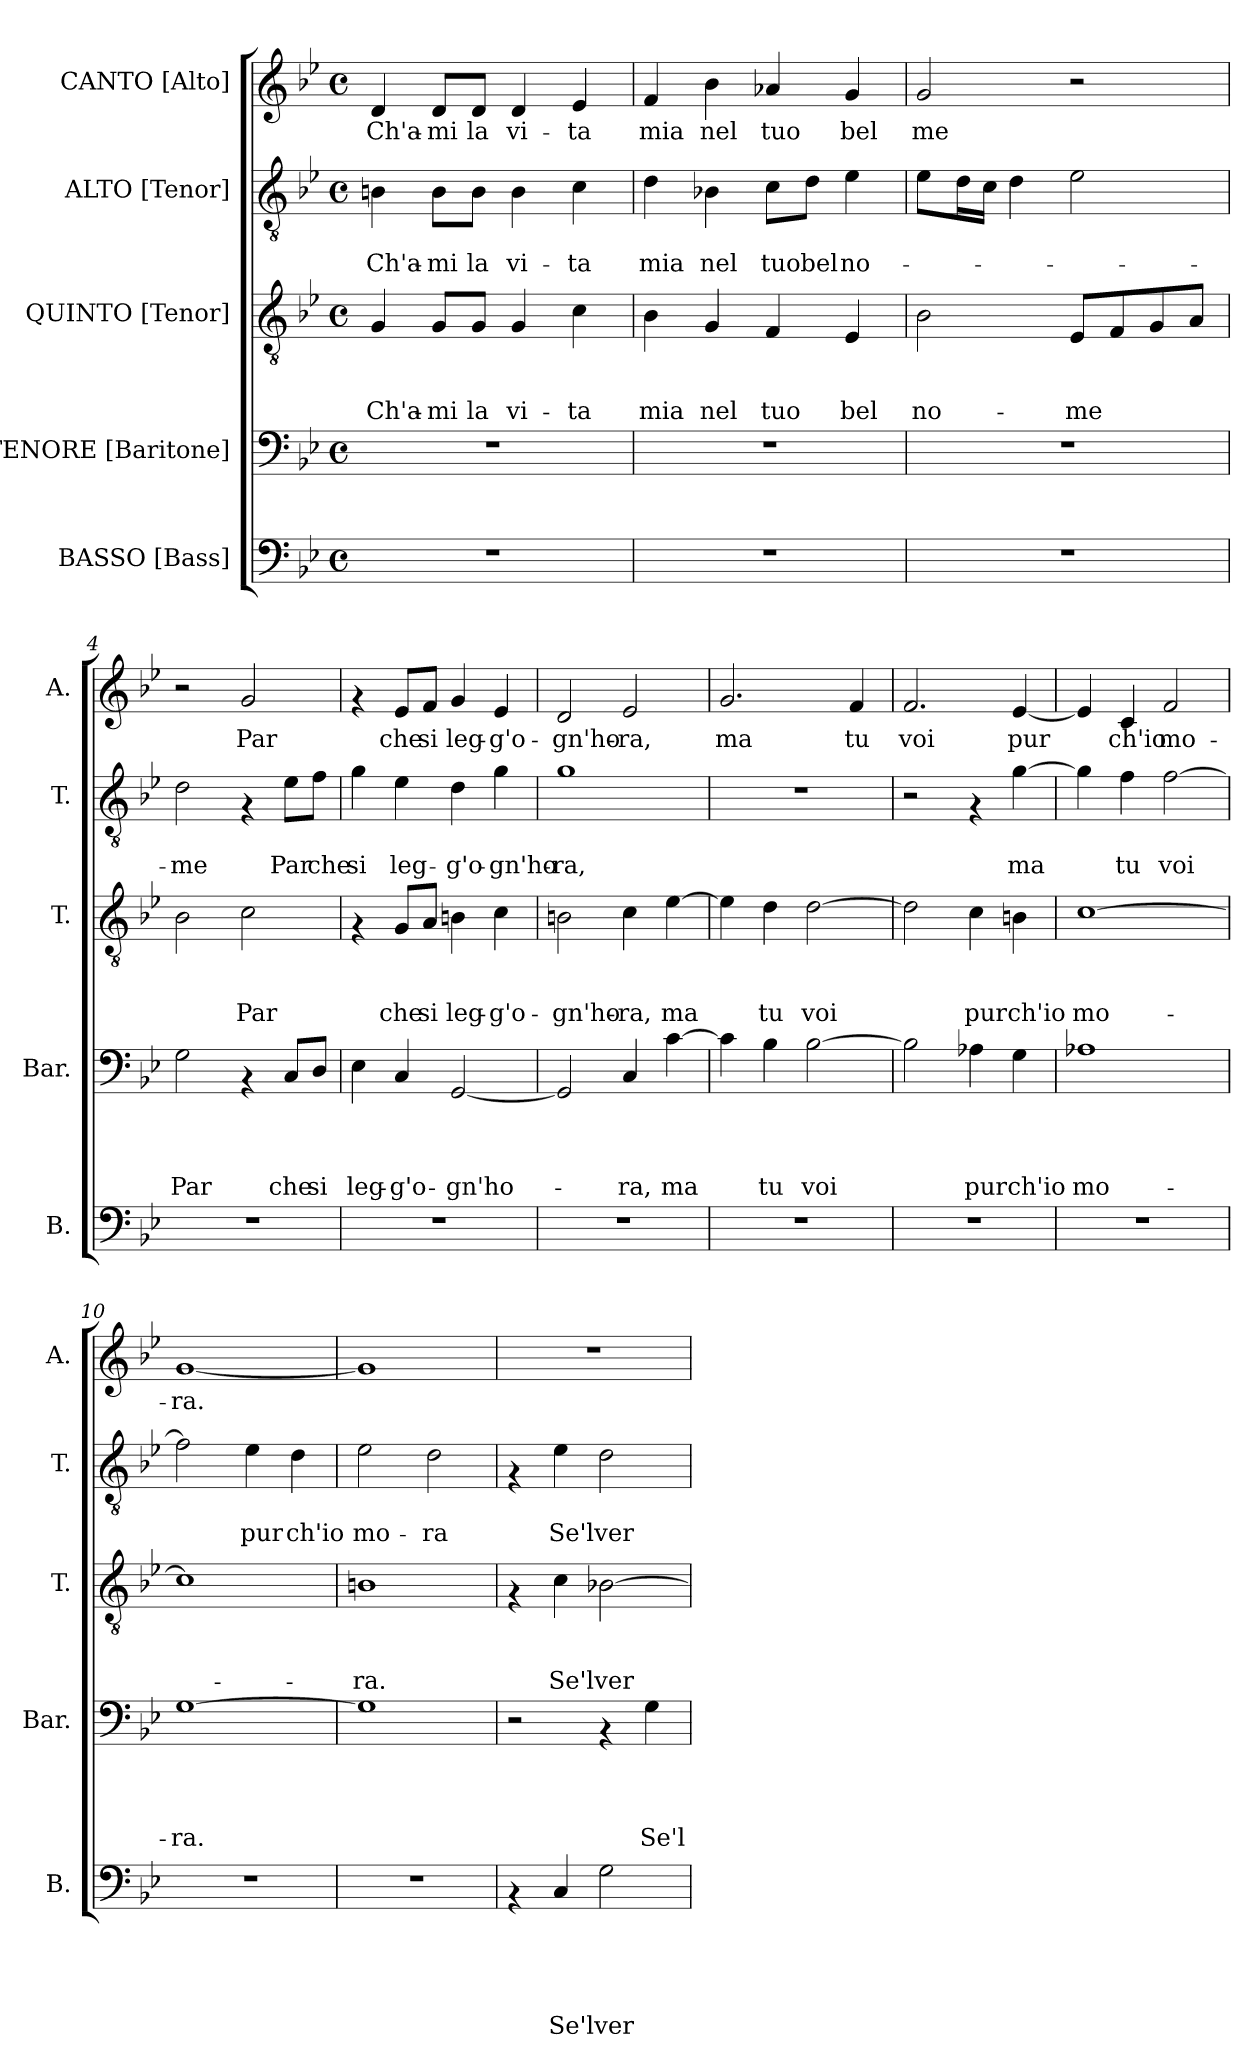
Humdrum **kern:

**kern	**text	**text	**text	**text	**text	**kern	**text	**text	**text	**text	**kern	**text	**text	**text	**kern	**text	**text	**kern	**text
*part5	*part5	*part5	*part5	*part5	*part5	*part4	*part4	*part4	*part4	*part4	*part3	*part3	*part3	*part3	*part2	*part2	*part2	*part1	*part1
*staff5	*staff5	*staff5	*staff5	*staff5	*staff5	*staff4	*staff4	*staff4	*staff4	*staff4	*staff3	*staff3	*staff3	*staff3	*staff2	*staff2	*staff2	*staff1	*staff1
*I"BASSO [Bass]	*	*	*	*	*	*I"TENORE [Baritone]	*	*	*	*	*I"QUINTO [Tenor]	*	*	*	*I"ALTO [Tenor]	*	*	*I"CANTO [Alto]	*
*I'B.	*	*	*	*	*	*I'Bar.	*	*	*	*	*I'T.	*	*	*	*I'T.	*	*	*I'A.	*
*clefF4	*	*	*	*	*	*clefF4	*	*	*	*	*clefGv2	*	*	*	*clefGv2	*	*	*clefG2	*
*k[b-e-]	*	*	*	*	*	*k[b-e-]	*	*	*	*	*k[b-e-]	*	*	*	*k[b-e-]	*	*	*k[b-e-]	*
*B-:	*	*	*	*	*	*B-:	*	*	*	*	*B-:	*	*	*	*B-:	*	*	*B-:	*
*M4/4	*	*	*	*	*	*M4/4	*	*	*	*	*M4/4	*	*	*	*M4/4	*	*	*M4/4	*
*met(c)	*	*	*	*	*	*met(c)	*	*	*	*	*met(c)	*	*	*	*met(c)	*	*	*met(c)	*
=1	=1	=1	=1	=1	=1	=1	=1	=1	=1	=1	=1	=1	=1	=1	=1	=1	=1	=1	=1
!	!	!	!	!	!	!	!	!	!	!	!	!	!	!LO:LY:b	!	!	!LO:LY:b	!	!LO:LY:b
1r	.	.	.	.	.	1r	.	.	.	.	4G/	.	.	Ch'a-	4Bn\	.	Ch'a-	4d/	Ch'a-
!	!	!	!	!	!	!	!	!	!	!	!	!	!	!LO:LY:b	!	!	!LO:LY:b	!	!LO:LY:b
.	.	.	.	.	.	.	.	.	.	.	8G/L	.	.	-mi	8B\L	.	-mi	8d/L	-mi
!	!	!	!	!	!	!	!	!	!	!	!	!	!	!LO:LY:b	!	!	!LO:LY:b	!	!LO:LY:b
.	.	.	.	.	.	.	.	.	.	.	8G/J	.	.	la	8B\J	.	la	8d/J	la
!	!	!	!	!	!	!	!	!	!	!	!	!	!	!LO:LY:b	!	!	!LO:LY:b	!	!LO:LY:b
.	.	.	.	.	.	.	.	.	.	.	4G/	.	.	vi-	4B\	.	vi-	4d/	vi-
!	!	!	!	!	!	!	!	!	!	!	!	!	!	!LO:LY:b	!	!	!LO:LY:b	!	!LO:LY:b
.	.	.	.	.	.	.	.	.	.	.	4c\	.	.	-ta	4c\	.	-ta	4e-/	-ta
=2	=2	=2	=2	=2	=2	=2	=2	=2	=2	=2	=2	=2	=2	=2	=2	=2	=2	=2	=2
!	!	!	!	!	!	!	!	!	!	!	!	!	!	!LO:LY:b	!	!	!LO:LY:b	!	!LO:LY:b
1r	.	.	.	.	.	1r	.	.	.	.	4B-\	.	.	mia	4d\	.	mia	4f/	mia
!	!	!	!	!	!	!	!	!	!	!	!	!	!	!LO:LY:b	!	!	!LO:LY:b	!	!LO:LY:b
.	.	.	.	.	.	.	.	.	.	.	4G/	.	.	nel	4B-X\	.	nel	4b-\	nel
!	!	!	!	!	!	!	!	!	!	!	!	!	!	!LO:LY:b	!	!	!LO:LY:b	!	!LO:LY:b
.	.	.	.	.	.	.	.	.	.	.	4F/	.	.	tuo	8c\L	.	tuo	4a-X/	tuo
!	!	!	!	!	!	!	!	!	!	!	!	!	!	!	!	!	!LO:LY:b	!	!
.	.	.	.	.	.	.	.	.	.	.	.	.	.	.	8d\J	.	bel	.	.
!	!	!	!	!	!	!	!	!	!	!	!	!	!	!LO:LY:b	!	!	!LO:LY:b	!	!LO:LY:b
.	.	.	.	.	.	.	.	.	.	.	4E-/	.	.	bel	4e-\	.	no-	4g/	bel
=3	=3	=3	=3	=3	=3	=3	=3	=3	=3	=3	=3	=3	=3	=3	=3	=3	=3	=3	=3
!	!	!	!	!	!	!	!	!	!	!	!	!	!	!LO:LY:b	!	!	!	!	!LO:LY:b
1r	.	.	.	.	.	1r	.	.	.	.	2B-\	.	.	no-	8e-\L	.	.	2g/	me
.	.	.	.	.	.	.	.	.	.	.	.	.	.	.	16d\L	.	.	.	.
.	.	.	.	.	.	.	.	.	.	.	.	.	.	.	16c\JJ	.	.	.	.
.	.	.	.	.	.	.	.	.	.	.	.	.	.	.	4d\	.	.	.	.
!	!	!	!	!	!	!	!	!	!	!	!	!	!	!LO:LY:b	!	!	!	!	!
.	.	.	.	.	.	.	.	.	.	.	8E-/L	.	.	-me	2e-\	.	.	2r	.
.	.	.	.	.	.	.	.	.	.	.	8F/	.	.	.	.	.	.	.	.
.	.	.	.	.	.	.	.	.	.	.	8G/	.	.	.	.	.	.	.	.
.	.	.	.	.	.	.	.	.	.	.	8A/J	.	.	.	.	.	.	.	.
=4	=4	=4	=4	=4	=4	=4	=4	=4	=4	=4	=4	=4	=4	=4	=4	=4	=4	=4	=4
!	!	!	!	!	!	!	!	!	!	!LO:LY:b	!	!	!	!	!	!	!LO:LY:b	!	!
1r	.	.	.	.	.	2G\	.	.	.	Par	2B-\	.	.	.	2d\	.	-me	2r	.
!	!	!	!	!	!	!	!	!	!	!	!	!	!	!LO:LY:b	!	!	!	!	!LO:LY:b
.	.	.	.	.	.	4rAA	.	.	.	.	2c\	.	.	Par	4rF	.	.	2g/	Par
!	!	!	!	!	!	!	!	!	!	!LO:LY:b	!	!	!	!	!	!	!LO:LY:b	!	!
.	.	.	.	.	.	8C/L	.	.	.	che	.	.	.	.	8e-\L	.	Par	.	.
!	!	!	!	!	!	!	!	!	!	!LO:LY:b	!	!	!	!	!	!	!LO:LY:b	!	!
.	.	.	.	.	.	8D/J	.	.	.	si	.	.	.	.	8f\J	.	che	.	.
!!LO:PB:g=z
=5	=5	=5	=5	=5	=5	=5	=5	=5	=5	=5	=5	=5	=5	=5	=5	=5	=5	=5	=5
!	!	!	!	!	!	!	!	!	!	!LO:LY:b	!	!	!	!	!	!	!LO:LY:b	!	!
1r	.	.	.	.	.	4E-\	.	.	.	leg-	4rF	.	.	.	4g\	.	si	4rf	.
!	!	!	!	!	!	!	!	!	!	!LO:LY:b	!	!	!	!LO:LY:b	!	!	!LO:LY:b	!	!LO:LY:b
.	.	.	.	.	.	4C/	.	.	.	-g'o-	8G/L	.	.	che	4e-\	.	leg-	8e-/L	che
!	!	!	!	!	!	!	!	!	!	!	!	!	!	!LO:LY:b	!	!	!	!	!LO:LY:b
.	.	.	.	.	.	.	.	.	.	.	8A/J	.	.	si	.	.	.	8f/J	si
!	!	!	!	!	!	!	!	!	!	!LO:LY:b	!	!	!	!LO:LY:b	!	!	!LO:LY:b	!	!LO:LY:b
.	.	.	.	.	.	[<2GG/	.	.	.	-gn'ho-	4Bn\	.	.	leg-	4d\	.	-g'o-	4g/	leg-
!	!	!	!	!	!	!	!	!	!	!	!	!	!	!LO:LY:b	!	!	!LO:LY:b	!	!LO:LY:b
.	.	.	.	.	.	.	.	.	.	.	4c\	.	.	-g'o-	4g\	.	-gn'ho-	4e-/	-g'o-
=6	=6	=6	=6	=6	=6	=6	=6	=6	=6	=6	=6	=6	=6	=6	=6	=6	=6	=6	=6
!	!	!	!	!	!	!	!	!	!	!	!	!	!	!LO:LY:b	!	!	!LO:LY:b	!	!LO:LY:b
1r	.	.	.	.	.	2GG/]	.	.	.	.	2Bn\	.	.	-gn'ho-	1g	.	-ra,	2d/	-gn'ho-
!	!	!	!	!	!	!	!	!	!	!LO:LY:b	!	!	!	!LO:LY:b	!	!	!	!	!LO:LY:b
.	.	.	.	.	.	4C/	.	.	.	-ra,	4c\	.	.	-ra,	.	.	.	2e-/	-ra,
!	!	!	!	!	!	!	!	!	!	!LO:LY:b	!	!	!	!LO:LY:b	!	!	!	!	!
.	.	.	.	.	.	[>4c\	.	.	.	ma	[>4e-\	.	.	ma	.	.	.	.	.
=7	=7	=7	=7	=7	=7	=7	=7	=7	=7	=7	=7	=7	=7	=7	=7	=7	=7	=7	=7
!	!	!	!	!	!	!	!	!	!	!	!	!	!	!	!	!	!	!	!LO:LY:b
1r	.	.	.	.	.	4c\]	.	.	.	.	4e-\]	.	.	.	1r	.	.	2.g/	ma
!	!	!	!	!	!	!	!	!	!	!LO:LY:b	!	!	!	!LO:LY:b	!	!	!	!	!
.	.	.	.	.	.	4B-\	.	.	.	tu	4d\	.	.	tu	.	.	.	.	.
!	!	!	!	!	!	!	!	!	!	!LO:LY:b	!	!	!	!LO:LY:b	!	!	!	!	!
.	.	.	.	.	.	[>2B-\	.	.	.	voi	[>2d\	.	.	voi	.	.	.	.	.
!	!	!	!	!	!	!	!	!	!	!	!	!	!	!	!	!	!	!	!LO:LY:b
.	.	.	.	.	.	.	.	.	.	.	.	.	.	.	.	.	.	4f/	tu
=8	=8	=8	=8	=8	=8	=8	=8	=8	=8	=8	=8	=8	=8	=8	=8	=8	=8	=8	=8
!	!	!	!	!	!	!	!	!	!	!	!	!	!	!	!	!	!	!	!LO:LY:b
1r	.	.	.	.	.	2B-\]	.	.	.	.	2d\]	.	.	.	2r	.	.	2.f/	voi
!	!	!	!	!	!	!	!	!	!	!LO:LY:b	!	!	!	!LO:LY:b	!	!	!	!	!
.	.	.	.	.	.	4A-X\	.	.	.	pur	4c\	.	.	pur	4rF	.	.	.	.
!	!	!	!	!	!	!	!	!	!	!LO:LY:b	!	!	!	!LO:LY:b	!	!	!LO:LY:b	!	!LO:LY:b
.	.	.	.	.	.	4G\	.	.	.	ch'io	4Bn\	.	.	ch'io	[>4g\	.	ma	[<4e-/	pur
=9	=9	=9	=9	=9	=9	=9	=9	=9	=9	=9	=9	=9	=9	=9	=9	=9	=9	=9	=9
!	!	!	!	!	!	!	!	!	!	!LO:LY:b	!	!	!	!LO:LY:b	!	!	!	!	!
1r	.	.	.	.	.	1A-X	.	.	.	mo-	[>1c	.	.	mo-	4g\]	.	.	4e-/]	.
!	!	!	!	!	!	!	!	!	!	!	!	!	!	!	!	!	!LO:LY:b	!	!LO:LY:b
.	.	.	.	.	.	.	.	.	.	.	.	.	.	.	4f\	.	tu	4c/	ch'io
!	!	!	!	!	!	!	!	!	!	!	!	!	!	!	!	!	!LO:LY:b	!	!LO:LY:b
.	.	.	.	.	.	.	.	.	.	.	.	.	.	.	[>2f\	.	voi	2f/	mo-
=10	=10	=10	=10	=10	=10	=10	=10	=10	=10	=10	=10	=10	=10	=10	=10	=10	=10	=10	=10
!	!	!	!	!	!	!	!	!	!	!LO:LY:b	!	!	!	!	!	!	!	!	!LO:LY:b
1r	.	.	.	.	.	[>1G	.	.	.	-ra.	1c]	.	.	.	2f\]	.	.	[>1g	-ra.
!	!	!	!	!	!	!	!	!	!	!	!	!	!	!	!	!	!LO:LY:b	!	!
.	.	.	.	.	.	.	.	.	.	.	.	.	.	.	4e-\	.	pur	.	.
!	!	!	!	!	!	!	!	!	!	!	!	!	!	!	!	!	!LO:LY:b	!	!
.	.	.	.	.	.	.	.	.	.	.	.	.	.	.	4d\	.	ch'io	.	.
!!LO:PB:g=z
=11	=11	=11	=11	=11	=11	=11	=11	=11	=11	=11	=11	=11	=11	=11	=11	=11	=11	=11	=11
!	!	!	!	!	!	!	!	!	!	!	!	!	!	!LO:LY:b	!	!	!LO:LY:b	!	!
1r	.	.	.	.	.	1G]	.	.	.	.	1Bn	.	.	-ra.	2e-\	.	mo-	1g]	.
!	!	!	!	!	!	!	!	!	!	!	!	!	!	!	!	!	!LO:LY:b	!	!
.	.	.	.	.	.	.	.	.	.	.	.	.	.	.	2d\	.	-ra	.	.
=12	=12	=12	=12	=12	=12	=12	=12	=12	=12	=12	=12	=12	=12	=12	=12	=12	=12	=12	=12
4rAA	.	.	.	.	.	2r	.	.	.	.	4rF	.	.	.	4rF	.	.	1r	.
!	!	!	!	!	!LO:LY:b	!	!	!	!	!	!	!	!	!LO:LY:b	!	!	!LO:LY:b	!	!
4C/	.	.	.	.	Se'l	.	.	.	.	.	4c\	.	.	Se'l	4e-\	.	Se'l	.	.
!	!	!	!	!	!LO:LY:b	!	!	!	!	!	!	!	!	!LO:LY:b	!	!	!LO:LY:b	!	!
2G\	.	.	.	.	ver	4rAA	.	.	.	.	[>2B-X\	.	.	ver	2d\	.	ver	.	.
!	!	!	!	!	!	!	!	!	!	!LO:LY:b	!	!	!	!	!	!	!	!	!
.	.	.	.	.	.	4G\	.	.	.	Se'l	.	.	.	.	.	.	.	.	.
=	=	=	=	=	=	=	=	=	=	=	=	=	=	=	=	=	=	=	=
*-	*-	*-	*-	*-	*-	*-	*-	*-	*-	*-	*-	*-	*-	*-	*-	*-	*-	*-	*-
